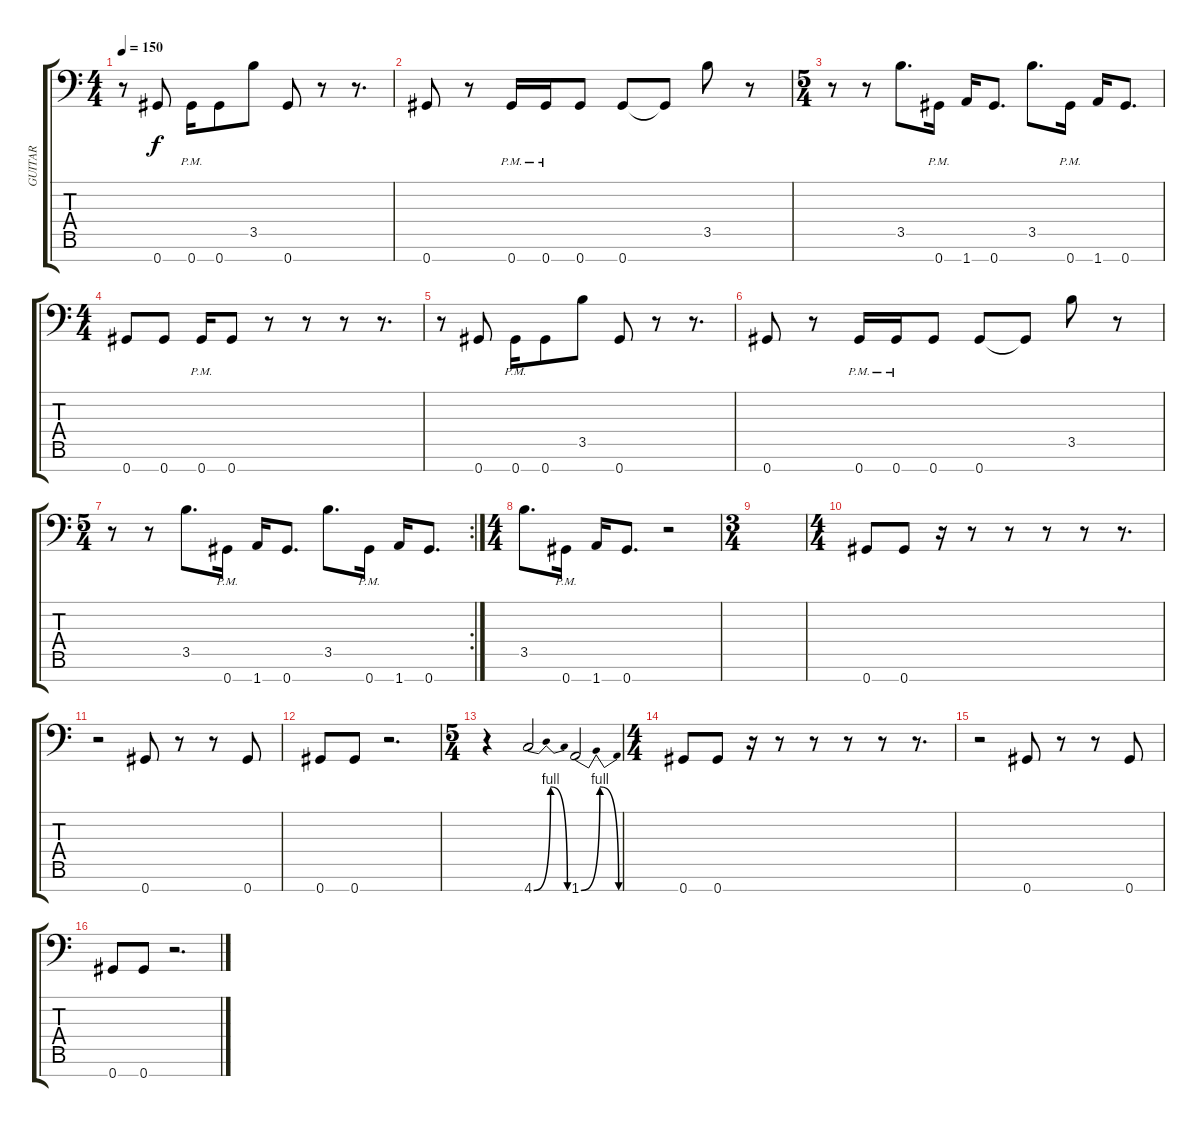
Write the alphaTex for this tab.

\track ("GUITAR" "GUITAR") {instrument distortionguitar}
\staff {score tabs}
\tuning (Eb4 Bb3 Gb3 Db3 Ab2 Eb2 Ab1) {hide}
\ts (4 4)
\tempo 150
\clef f4
\ks c
r.8{dy f} 0.7.8 0.7{pm}.16 0.7.8 3.5.8 0.7.8 r.8 r.8{d} |
0.7.8 r.8 0.7{pm}.16 0.7{pm}.16 0.7.8 0.7.8 0.7{t}.8 3.5.8 r.8 |
\ts (5 4)
r.8 r.8 3.5.8{d} 0.7{pm}.16 1.7.16 0.7.8{d} 3.5.8{d} 0.7{pm}.16 1.7.16 0.7.8{d} |
\ts (4 4)
0.7.8 0.7.8 0.7{pm}.16 0.7.8 r.8 r.8 r.8 r.8{d} |
r.8 0.7.8 0.7{pm}.16 0.7.8 3.5.8 0.7.8 r.8 r.8{d} |
0.7.8 r.8 0.7{pm}.16 0.7{pm}.16 0.7.8 0.7.8 0.7{t}.8 3.5.8 r.8 |
\rc 2
\ts (5 4)
r.8 r.8 3.5.8{d} 0.7{pm}.16 1.7.16 0.7.8{d} 3.5.8{d} 0.7{pm}.16 1.7.16 0.7.8{d} |
\ts (4 4)
3.5.8{d} 0.7{pm}.16 1.7.16 0.7.8{d} r.2 |
\ts (3 4)
|
\ts (4 4)
0.7.8 0.7.8 r.16 r.8 r.8 r.8 r.8 r.8{d} |
r.2 0.7.8 r.8 r.8 0.7.8 |
0.7.8 0.7.8 r.2{d} |
\ts (5 4)
r.4 4.7{be (bendrelease 0 0 15 4 15 4 60 0)}.2 1.7{be (bendrelease 0 0 15 4 15 4 60 0)}.2 |
\ts (4 4)
0.7.8 0.7.8 r.16 r.8 r.8 r.8 r.8 r.8{d} |
r.2 0.7.8 r.8 r.8 0.7.8 |
0.7.8 0.7.8 r.2{d}
